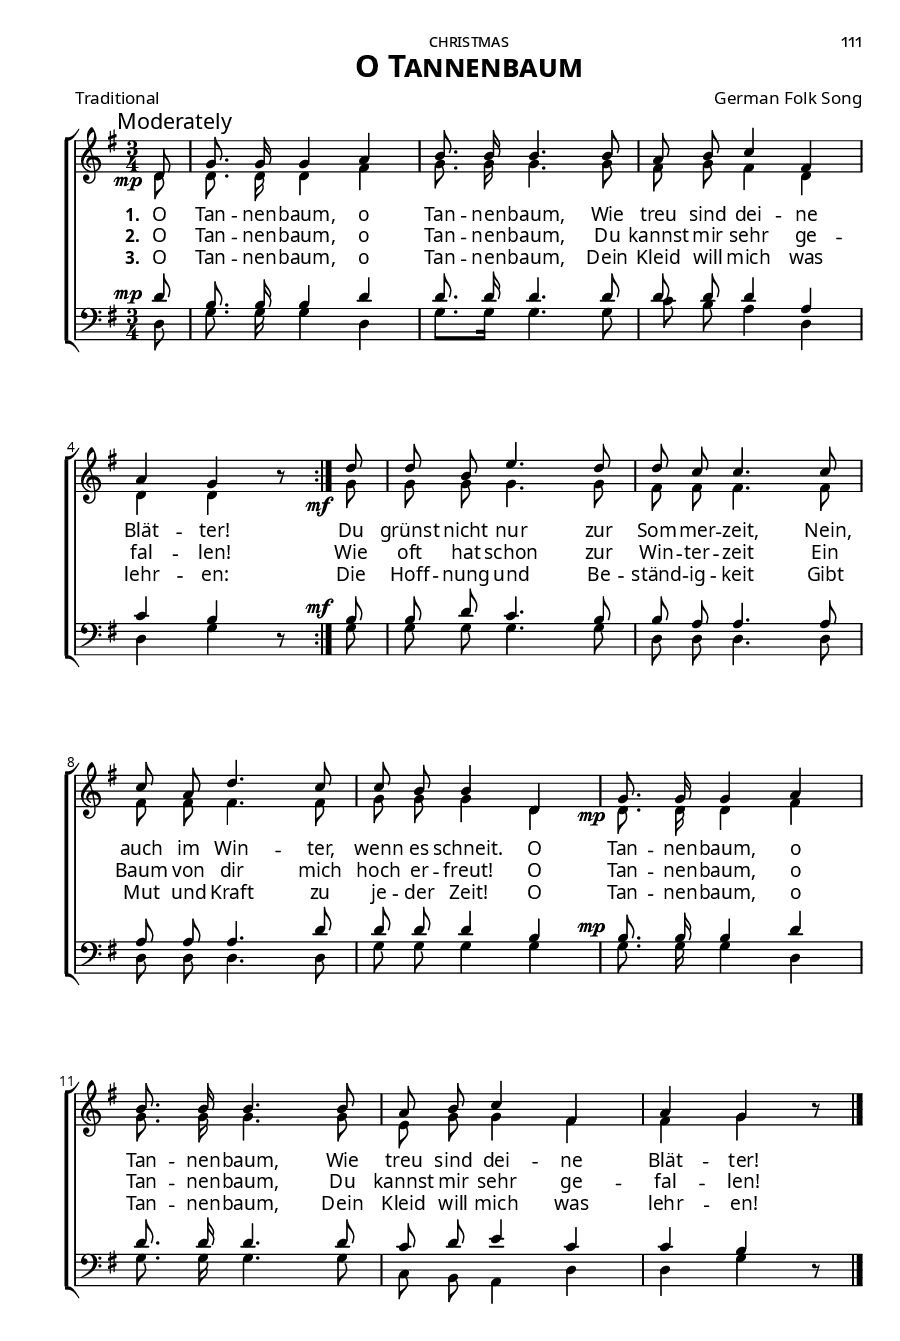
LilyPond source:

\version "2.14.2"
\include "util.ly"
\header {
  title = \markup{\override #'(font-name . "Garamond Premier Pro Semibold"){ \abs-fontsize #15 \smallCapsOldStyle"O Tannenbaum"}}
  poet = \markup\oldStyleNum"Traditional"
  composer = \markup\oldStyleNum"German Folk Song"
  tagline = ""
}
\paper {
  paper-height = 9\in
  paper-width = 6\in
  indent = 0\in
  %system-system-spacing = #'((basic-distance . 10) (padding . 0))
  %system-system-spacing =
  %  #'((basic-distance . 0)
  %     (minimum-distance . 0)
  %     (padding . -0.35)
  %     (stretchability . 100))
  ragged-last-bottom = ##f
  ragged-bottom = ##f
  two-sided = ##t
  inner-margin = 0.5\in
  outer-margin = 0.25\in
  top-margin = 0.25\in
  bottom-margin = 0.25\in
  first-page-number = #111
  print-first-page-number = ##t
  headerLine = \markup{\override #'(font-name . "Garamond Premier Pro") \smallCapsOldStyle"christmas"}
  oddHeaderMarkup = \markup\fill-line{
     \override #'(font-name . "Garamond Premier Pro")\abs-fontsize #8.5
     \combine 
        \fill-line{"" \on-the-fly #print-page-number-check-first
        \oldStylePageNum""
        }
        \fill-line{\headerLine}
  }
  evenHeaderMarkup = \markup {
     \override #'(font-name . "Garamond Premier Pro")\abs-fontsize #8.5
     \combine
        \on-the-fly #print-page-number-check-first
        \oldStylePageNum""
        \fill-line{\headerLine}
  }
}
#(set-global-staff-size 15) \paper{ #(define fonts (make-pango-font-tree "GoudyOlSt BT" "Garamond Premier Pro" "Garamond Premier Pro" (/ 15 20))) }
global = {
  \key g \major
  \time 3/4
  \override DynamicLineSpanner #'staff-padding = #0.0
  \override DynamicLineSpanner #'Y-extent = #'(1 . 1)
  \override DynamicText #'X-offset = #-5
}

sopMusic = \relative c' {
  \once \override Score.RehearsalMark #'self-alignment-X = #LEFT
  \mark "Moderately"
  \partial 8 d8_\mp |
  g8.\noBeam g16 g4 a |
  b8.\noBeam b16 b4. b8 |
  a8\noBeam b c4 fis, | \break
  
  \partial 8*5 a g b8\rest \bar ":|"
  \partial 8 d8_\mf |
  d\noBeam b e4. d8 |
  d\noBeam c c4. c8 | \break
  
  c8\noBeam a d4. c8 |
  c\noBeam b b4 d, |
  g8.\noBeam_\mp g16 g4 a | \break
  
  b8.\noBeam b16 b4. b8 |
  a\noBeam b c4 fis, |
  \partial 8*5 a4 g b8\rest \bar "|."
}
sopWords = \lyricmode {
  
}

altoMusic = \relative c' {
  d8 |
  d8.\noBeam d16 d4 fis |
  g8.\noBeam g16 g4. g8 |
  fis8\noBeam g fis4 d |
  
  d d s8 |
  g8 |
  g\noBeam g g4. g8 |
  fis8\noBeam fis fis4. fis8 |
  
  fis\noBeam fis fis4. fis8 |
  g\noBeam g g4 d |
  d8.\noBeam d16 d4 fis |
  
  g8.\noBeam g16 g4. g8 |
  e\noBeam g g4 fis |
  fis g s8 \bar "|."
}
altoWords = \lyricmode {  
  \dropLyricsV
  \set stanza = #"1. "
  O Tan -- nen -- baum, o Tan -- nen -- baum,
  Wie treu sind dei -- ne Blät -- ter!
  Du grünst nicht nur zur Som -- mer -- zeit,
  Nein, auch im Win -- ter, wenn es schneit.
  O Tan -- nen -- baum, o Tan -- nen -- baum,
  Wie treu sind dei -- ne Blät -- ter!
}
altoWordsII = \lyricmode {
  \dropLyricsV
  \set stanza = #"2. "
  O Tan -- nen -- baum, o Tan -- nen -- baum,
  Du kannst mir sehr ge -- fal -- len!
  Wie oft hat schon zur Win -- ter -- zeit
  Ein Baum von dir mich hoch er -- freut!
  O Tan -- nen -- baum, o Tan -- nen -- baum,
  Du kannst mir sehr ge -- fal -- len!
}
altoWordsIII = \lyricmode {
  \dropLyricsV
  \set stanza = #"3. "
  O Tan -- nen -- baum, o Tan -- nen -- baum,
  Dein Kleid will mich was lehr -- en:
  Die Hoff -- nung und Be -- ständ -- ig -- keit
  Gibt Mut und Kraft zu je -- der Zeit!
  O Tan -- nen -- baum, o Tan -- nen -- baum,
  Dein Kleid will mich was lehr -- en!
}
altoWordsIV = \lyricmode {
  \set stanza = #"4. "
}
altoWordsV = \lyricmode {
}

tenorMusic = \relative c' {
  d8^\mp |
  b8.\noBeam b16 b4 d |
  d8.\noBeam d16 d4. d8 |
  d\noBeam d d4 a |
  
  c b s8 |
  b8^\mf |
  b\noBeam d c4. b8 |
  b\noBeam a a4. a8 |
  
  a\noBeam a a4. d8 |
  d\noBeam d d4 b |
  b8.\noBeam^\mp b16 b4 d |
  
  d8.\noBeam d16 d4. d8 |
  c\noBeam d e4 c |
  c b s8 \bar "|."
}
tenorWords = \lyricmode {

}

bassMusic = \relative c {
  d8 |
  g8.\noBeam g16 g4 d |
  g8. g16 g4. g8 |
  c8\noBeam b8\noBeam a4 d, |
  
  d g d8\rest |
  g |
  g\noBeam g g4. g8 |
  d\noBeam d d4. d8 |
  
  d\noBeam d d4. d8 |
  g\noBeam g g4 g |
  g8.\noBeam g16 g4 d |
  
  g8.\noBeam g16 g4. g8 |
  c,\noBeam b a4 d |
  d g d8\rest \bar "|."
}
bassWords = \lyricmode {

}

\score {
  <<
   \new ChoirStaff <<
%    \new Lyrics = sopranos \with { \override VerticalAxisGroup #'nonstaff-relatedstaff-spacing = #'((basic-distance . 1)) }
    \new Staff = women <<
      \new Voice = "sopranos" { \voiceOne << \global \sopMusic >> }
      \new Voice = "altos" { \voiceTwo << \global \altoMusic >> }
    >>
    \new Lyrics \with { alignAboveContext = #"women" \override VerticalAxisGroup #'nonstaff-relatedstaff-spacing = #'((basic-distance . 1))} \lyricsto "sopranos" \sopWords
    \new Lyrics = "altosV"  \with { alignBelowContext = #"women" } \lyricsto "sopranos" \altoWordsV
    \new Lyrics = "altosIV"  \with { alignBelowContext = #"women" } \lyricsto "sopranos" \altoWordsIV
    \new Lyrics = "altosIII"  \with { alignBelowContext = #"women" } \lyricsto "sopranos" \altoWordsIII
    \new Lyrics = "altosII"  \with { alignBelowContext = #"women" } \lyricsto "sopranos" \altoWordsII
    \new Lyrics = "altos"  \with { alignBelowContext = #"women" } \lyricsto "sopranos" \altoWords
   \new Staff = men <<
      \clef bass
      \new Voice = "tenors" { \voiceOne << \global \tenorMusic >> }
      \new Voice = "basses" { \voiceTwo << \global \bassMusic >> }
    >>
    \new Lyrics \with { alignAboveContext = #"men" \override VerticalAxisGroup #'nonstaff-relatedstaff-spacing = #'((basic-distance . 1)) } \lyricsto "tenors" \tenorWords
    \new Lyrics \with { alignBelowContext = #"men" \override VerticalAxisGroup #'nonstaff-relatedstaff-spacing = #'((basic-distance . 1)) } \lyricsto "basses" \bassWords
  >>
%    \new PianoStaff << \new Staff { \new Voice { \pianoRH } } \new Staff { \clef "bass" \pianoLH } >>
  >>
  \layout {
    \context {
      \Score
      %\override SpacingSpanner #'base-shortest-duration = #(ly:make-moment 1 8)
      %\override SpacingSpanner #'common-shortest-duration = #(ly:make-moment 1 4)
    }
    \context {
      % Remove all empty staves
      % \Staff \RemoveEmptyStaves \override VerticalAxisGroup #'remove-first = ##t
    }
    \context {
      \Lyrics
      \override LyricText #'X-offset = #center-on-word
    }
  }
}

